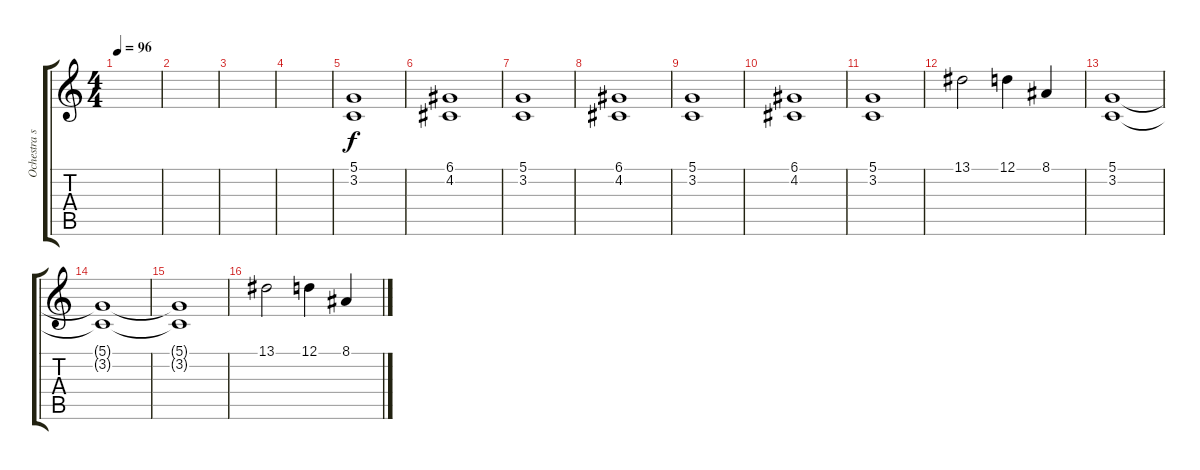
\track ("Ochestra sounds" "Ochestra s") {instrument stringensemble1}
\staff {score tabs}
\tuning (D4 A3 F3 C3 G2 C2) {hide}
\ts (4 4)
\tempo 96
\clef g2
\ks c
|
|
|
|
(5.1 3.2).1{volume 1} |
(6.1 4.2).1{volume 2} |
(5.1 3.2).1{volume 4} |
(6.1 4.2).1{volume 6} |
(5.1 3.2).1{volume 8} |
(6.1 4.2).1{volume 10} |
(5.1 3.2).1{volume 13} |
13.1.2 12.1.4 8.1.4 |
(5.1 3.2).1 |
(5.1{t} 3.2{t}).1 |
(5.1{t} 3.2{t}).1 |
13.1.2 12.1.4 8.1.4
